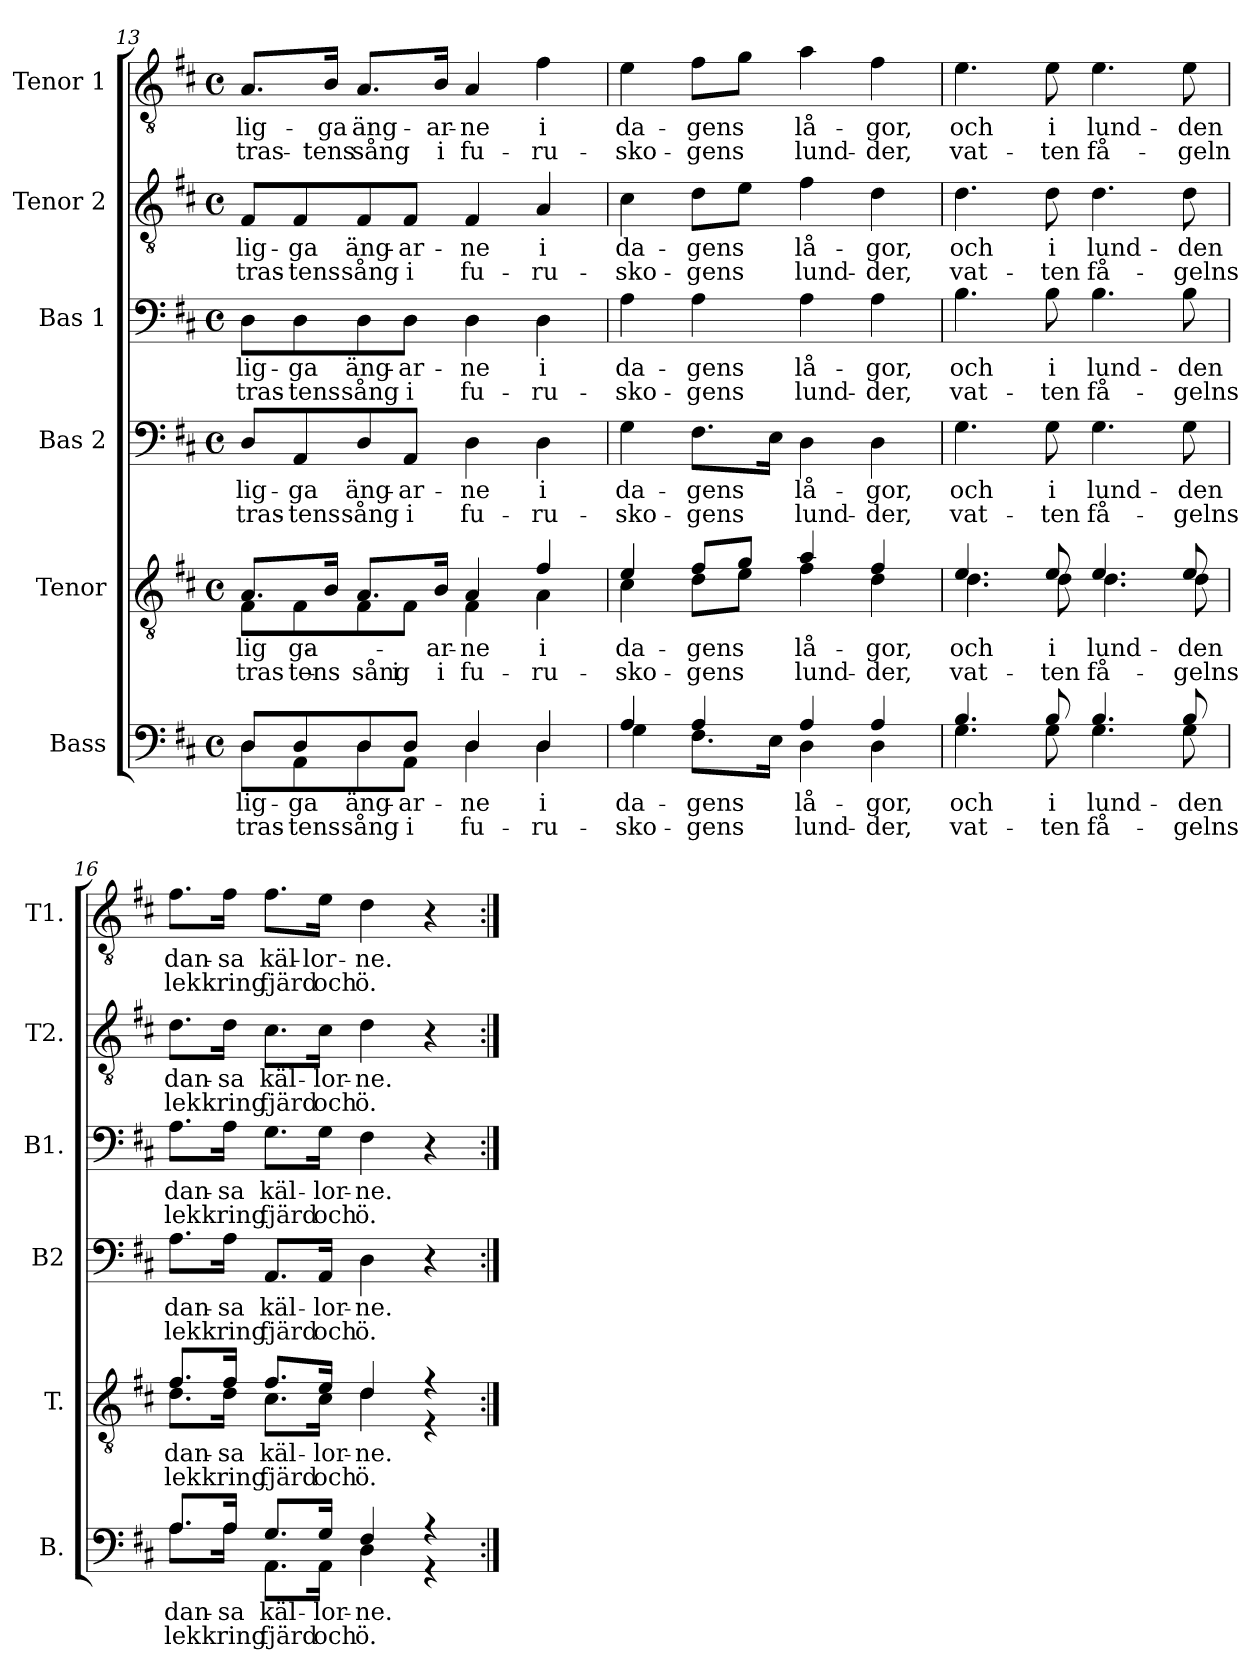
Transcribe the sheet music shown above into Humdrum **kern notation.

**kern	**text	**text	**kern	**text	**text	**kern	**text	**text	**kern	**text	**text	**kern	**text	**text	**kern	**text	**text
*part6	*part6	*part6	*part5	*part5	*part5	*part4	*part4	*part4	*part3	*part3	*part3	*part2	*part2	*part2	*part1	*part1	*part1
*staff6	*staff6	*staff6	*staff5	*staff5	*staff5	*staff4	*staff4	*staff4	*staff3	*staff3	*staff3	*staff2	*staff2	*staff2	*staff1	*staff1	*staff1
*I"Bass	*	*	*I"Tenor	*	*	*I"Bas 2	*	*	*I"Bas 1	*	*	*I"Tenor 2	*	*	*I"Tenor 1	*	*
*I'B.	*	*	*I'T.	*	*	*I'B2	*	*	*I'B1.	*	*	*I'T2.	*	*	*I'T1.	*	*
*clefF4	*	*	*clefGv2	*	*	*clefF4	*	*	*clefF4	*	*	*clefGv2	*	*	*clefGv2	*	*
*k[f#c#]	*	*	*k[f#c#]	*	*	*k[f#c#]	*	*	*k[f#c#]	*	*	*k[f#c#]	*	*	*k[f#c#]	*	*
*M4/4	*	*	*M4/4	*	*	*M4/4	*	*	*M4/4	*	*	*M4/4	*	*	*M4/4	*	*
*met(c)	*	*	*met(c)	*	*	*met(c)	*	*	*met(c)	*	*	*met(c)	*	*	*met(c)	*	*
=13	=13	=13	=13	=13	=13	=13	=13	=13	=13	=13	=13	=13	=13	=13	=13	=13	=13
!	!LO:LY:b	!LO:LY:b	!	!	!	!	!	!	!	!	!	!	!	!	!	!	!
*^	*	*	*	*	*	*	*	*	*	*	*	*	*	*	*	*	*
!	!	!LO:LY:b	!LO:LY:b	!	!LO:LY:b	!LO:LY:b	!	!	!	!	!	!	!	!	!	!	!	!
*	*	*	*	*^	*	*	*	*	*	*	*	*	*	*	*	*	*	*
!	!	!	!	!	!	!LO:LY:b	!LO:LY:b	!	!LO:LY:b	!LO:LY:b	!	!LO:LY:b	!LO:LY:b	!	!LO:LY:b	!LO:LY:b	!	!LO:LY:b	!LO:LY:b
8D/L	8D\L	lig-	tras-	8.A/L	8F#\L	lig-	tras-	8D/L	lig-	tras-	8D\L	lig-	tras-	8F#/L	lig-	tras-	8.A/L	lig-	tras-
!	!	!LO:LY:b	!LO:LY:b	!	!	!	!	!	!	!	!	!	!	!	!	!	!	!	!
!	!	!LO:LY:b	!LO:LY:b	!	!	!LO:LY:b	!LO:LY:b	!	!LO:LY:b	!LO:LY:b	!	!LO:LY:b	!LO:LY:b	!	!LO:LY:b	!LO:LY:b	!	!	!
8D/	8AA\	-ga	-tens	.	8F#\	-ga	-tens	8AA/	-ga	-tens	8D\	-ga	-tens	8F#/	-ga	-tens	.	.	.
!	!	!	!	!	!	!	!	!	!	!	!	!	!	!	!	!	!	!LO:LY:b	!LO:LY:b
.	.	.	.	16B/Jk	.	.	.	.	.	.	.	.	.	.	.	.	16B/Jk	-ga	-tens
!	!	!LO:LY:b	!LO:LY:b	!	!	!	!	!	!	!	!	!	!	!	!	!	!	!	!
!	!	!LO:LY:b	!LO:LY:b	!	!	!LO:LY:b	!LO:LY:b	!	!	!	!	!	!	!	!	!	!	!	!
!	!	!	!	!	!	!	!LO:LY:b	!	!LO:LY:b	!LO:LY:b	!	!LO:LY:b	!LO:LY:b	!	!LO:LY:b	!LO:LY:b	!	!LO:LY:b	!LO:LY:b
8D/	8D\	äng-	sång	8.A/L	8F#\	.	sång	8D/	äng-	sång	8D\	äng-	sång	8F#/	äng-	sång	8.A/L	äng-	sång
!	!	!LO:LY:b	!LO:LY:b	!	!	!	!	!	!	!	!	!	!	!	!	!	!	!	!
!	!	!LO:LY:b	!LO:LY:b	!	!	!	!LO:LY:b	!	!LO:LY:b	!LO:LY:b	!	!LO:LY:b	!LO:LY:b	!	!LO:LY:b	!LO:LY:b	!	!	!
8D/J	8AA\J	-ar-	i	.	8F#\J	.	i	8AA/J	-ar-	i	8D\J	-ar-	i	8F#/J	-ar-	i	.	.	.
!	!	!	!	!	!	!LO:LY:b	!LO:LY:b	!	!	!	!	!	!	!	!	!	!	!LO:LY:b	!LO:LY:b
.	.	.	.	16B/Jk	.	-ar-	i	.	.	.	.	.	.	.	.	.	16B/Jk	-ar-	i
!	!	!LO:LY:b	!LO:LY:b	!	!	!	!	!	!	!	!	!	!	!	!	!	!	!	!
!	!	!LO:LY:b	!LO:LY:b	!	!	!LO:LY:b	!LO:LY:b	!	!	!	!	!	!	!	!	!	!	!	!
!	!	!	!	!	!	!LO:LY:b	!LO:LY:b	!	!LO:LY:b	!LO:LY:b	!	!LO:LY:b	!LO:LY:b	!	!LO:LY:b	!LO:LY:b	!	!LO:LY:b	!LO:LY:b
4D/	4D\	-ne	fu-	4A/	4F#\	-ne	fu-	4D\	-ne	fu-	4D\	-ne	fu-	4F#/	-ne	fu-	4A/	-ne	fu-
!	!	!LO:LY:b	!LO:LY:b	!	!	!	!	!	!	!	!	!	!	!	!	!	!	!	!
!	!	!LO:LY:b	!LO:LY:b	!	!	!LO:LY:b	!LO:LY:b	!	!	!	!	!	!	!	!	!	!	!	!
!	!	!	!	!	!	!LO:LY:b	!LO:LY:b	!	!LO:LY:b	!LO:LY:b	!	!LO:LY:b	!LO:LY:b	!	!LO:LY:b	!LO:LY:b	!	!LO:LY:b	!LO:LY:b
4D/	4D\	i	-ru-	4f#/	4A\	i	-ru-	4D\	i	-ru-	4D\	i	-ru-	4A/	i	-ru-	4f#\	i	-ru-
=14	=14	=14	=14	=14	=14	=14	=14	=14	=14	=14	=14	=14	=14	=14	=14	=14	=14	=14	=14
!	!	!LO:LY:b	!LO:LY:b	!	!	!	!	!	!	!	!	!	!	!	!	!	!	!	!
!	!	!LO:LY:b	!LO:LY:b	!	!	!LO:LY:b	!LO:LY:b	!	!	!	!	!	!	!	!	!	!	!	!
!	!	!	!	!	!	!LO:LY:b	!LO:LY:b	!	!LO:LY:b	!LO:LY:b	!	!LO:LY:b	!LO:LY:b	!	!LO:LY:b	!LO:LY:b	!	!LO:LY:b	!LO:LY:b
4A/	4G\	da-	-sko-	4e/	4c#\	da-	-sko-	4G\	da-	-sko-	4A\	da-	-sko-	4c#\	da-	-sko-	4e\	da-	-sko-
!	!	!LO:LY:b	!LO:LY:b	!	!	!LO:LY:b	!LO:LY:b	!	!LO:LY:b	!LO:LY:b	!	!LO:LY:b	!LO:LY:b	!	!LO:LY:b	!LO:LY:b	!	!LO:LY:b	!LO:LY:b
4A/	8.F#\L	-gens	-gens	8f#/L	8d\L	-gens	-gens	8.F#\L	-gens	-gens	4A\	-gens	-gens	8d\L	-gens	-gens	8f#\L	-gens	-gens
.	.	.	.	8g/J	8e\J	.	.	.	.	.	.	.	.	8e\J	.	.	8g\J	.	.
.	16E\Jk	.	.	.	.	.	.	16E\Jk	.	.	.	.	.	.	.	.	.	.	.
!	!	!LO:LY:b	!LO:LY:b	!	!	!	!	!	!	!	!	!	!	!	!	!	!	!	!
!	!	!LO:LY:b	!LO:LY:b	!	!	!LO:LY:b	!LO:LY:b	!	!	!	!	!	!	!	!	!	!	!	!
!	!	!	!	!	!	!LO:LY:b	!LO:LY:b	!	!LO:LY:b	!LO:LY:b	!	!LO:LY:b	!LO:LY:b	!	!LO:LY:b	!LO:LY:b	!	!LO:LY:b	!LO:LY:b
4A/	4D\	lå-	lund-	4a/	4f#\	lå-	lund-	4D\	lå-	lund-	4A\	lå-	lund-	4f#\	lå-	lund-	4a\	lå-	lund-
!	!	!LO:LY:b	!LO:LY:b	!	!	!	!	!	!	!	!	!	!	!	!	!	!	!	!
!	!	!LO:LY:b	!LO:LY:b	!	!	!LO:LY:b	!LO:LY:b	!	!	!	!	!	!	!	!	!	!	!	!
!	!	!	!	!	!	!LO:LY:b	!LO:LY:b	!	!LO:LY:b	!LO:LY:b	!	!LO:LY:b	!LO:LY:b	!	!LO:LY:b	!LO:LY:b	!	!LO:LY:b	!LO:LY:b
4A/	4D\	-gor,	-der,	4f#/	4d\	-gor,	-der,	4D\	-gor,	-der,	4A\	-gor,	-der,	4d\	-gor,	-der,	4f#\	-gor,	-der,
=15	=15	=15	=15	=15	=15	=15	=15	=15	=15	=15	=15	=15	=15	=15	=15	=15	=15	=15	=15
!	!	!LO:LY:b	!LO:LY:b	!	!	!	!	!	!	!	!	!	!	!	!	!	!	!	!
!	!	!LO:LY:b	!LO:LY:b	!	!	!LO:LY:b	!LO:LY:b	!	!	!	!	!	!	!	!	!	!	!	!
!	!	!	!	!	!	!LO:LY:b	!LO:LY:b	!	!LO:LY:b	!LO:LY:b	!	!LO:LY:b	!LO:LY:b	!	!LO:LY:b	!LO:LY:b	!	!LO:LY:b	!LO:LY:b
4.B/	4.G\	och	vat-	4.e/	4.d\	och	vat-	4.G\	och	vat-	4.B\	och	vat-	4.d\	och	vat-	4.e\	och	vat-
!	!	!LO:LY:b	!LO:LY:b	!	!	!	!	!	!	!	!	!	!	!	!	!	!	!	!
!	!	!LO:LY:b	!LO:LY:b	!	!	!LO:LY:b	!LO:LY:b	!	!	!	!	!	!	!	!	!	!	!	!
!	!	!	!	!	!	!LO:LY:b	!LO:LY:b	!	!LO:LY:b	!LO:LY:b	!	!LO:LY:b	!LO:LY:b	!	!LO:LY:b	!LO:LY:b	!	!LO:LY:b	!LO:LY:b
8B/	8G\	i	-ten	8e/	8d\	i	-ten	8G\	i	-ten	8B\	i	-ten	8d\	i	-ten	8e\	i	-ten
!	!	!LO:LY:b	!LO:LY:b	!	!	!	!	!	!	!	!	!	!	!	!	!	!	!	!
!	!	!LO:LY:b	!LO:LY:b	!	!	!LO:LY:b	!LO:LY:b	!	!	!	!	!	!	!	!	!	!	!	!
!	!	!	!	!	!	!LO:LY:b	!LO:LY:b	!	!LO:LY:b	!LO:LY:b	!	!LO:LY:b	!LO:LY:b	!	!LO:LY:b	!LO:LY:b	!	!LO:LY:b	!LO:LY:b
4.B/	4.G\	lund-	få-	4.e/	4.d\	lund-	få-	4.G\	lund-	få-	4.B\	lund-	få-	4.d\	lund-	få-	4.e\	lund-	få-
!	!	!LO:LY:b	!LO:LY:b	!	!	!	!	!	!	!	!	!	!	!	!	!	!	!	!
!	!	!LO:LY:b	!LO:LY:b	!	!	!LO:LY:b	!LO:LY:b	!	!	!	!	!	!	!	!	!	!	!	!
!	!	!	!	!	!	!LO:LY:b	!	!	!LO:LY:b	!LO:LY:b	!	!LO:LY:b	!LO:LY:b	!	!LO:LY:b	!LO:LY:b	!	!LO:LY:b	!LO:LY:b
8B/	8G\	-den	-gelns	8e/	8d\	-den	-gelns	8G\	-den	-gelns	8B\	-den	-gelns	8d\	-den	-gelns	8e\	-den	-geln
!!LO:PB:g=z
=16	=16	=16	=16	=16	=16	=16	=16	=16	=16	=16	=16	=16	=16	=16	=16	=16	=16	=16	=16
!	!	!LO:LY:b	!LO:LY:b	!	!	!	!	!	!	!	!	!	!	!	!	!	!	!	!
!	!	!LO:LY:b	!LO:LY:b	!	!	!LO:LY:b	!LO:LY:b	!	!	!	!	!	!	!	!	!	!	!	!
!	!	!	!	!	!	!LO:LY:b	!LO:LY:b	!	!LO:LY:b	!LO:LY:b	!	!LO:LY:b	!LO:LY:b	!	!LO:LY:b	!LO:LY:b	!	!LO:LY:b	!LO:LY:b
8.A/L	8.A\L	dan-	lek	8.f#/L	8.d\L	dan-	lek	8.A\L	dan-	lek	8.A\L	dan-	lek	8.d\L	dan-	lek	8.f#\L	dan-	lek
!	!	!LO:LY:b	!LO:LY:b	!	!	!	!	!	!	!	!	!	!	!	!	!	!	!	!
!	!	!LO:LY:b	!LO:LY:b	!	!	!LO:LY:b	!LO:LY:b	!	!	!	!	!	!	!	!	!	!	!	!
!	!	!	!	!	!	!LO:LY:b	!LO:LY:b	!	!LO:LY:b	!LO:LY:b	!	!LO:LY:b	!LO:LY:b	!	!LO:LY:b	!LO:LY:b	!	!LO:LY:b	!LO:LY:b
16A/Jk	16A\Jk	-sa	kring	16f#/Jk	16d\Jk	-sa	kring	16A\Jk	-sa	kring	16A\Jk	-sa	kring	16d\Jk	-sa	kring	16f#\Jk	-sa	kring
!	!	!LO:LY:b	!LO:LY:b	!	!	!	!	!	!	!	!	!	!	!	!	!	!	!	!
!	!	!LO:LY:b	!LO:LY:b	!	!	!LO:LY:b	!LO:LY:b	!	!	!	!	!	!	!	!	!	!	!	!
!	!	!	!	!	!	!LO:LY:b	!LO:LY:b	!	!LO:LY:b	!LO:LY:b	!	!LO:LY:b	!LO:LY:b	!	!LO:LY:b	!LO:LY:b	!	!LO:LY:b	!LO:LY:b
8.G/L	8.AA\L	käl-	fjärd	8.f#/L	8.c#\L	käl-	fjärd	8.AA/L	käl-	fjärd	8.G\L	käl-	fjärd	8.c#\L	käl-	fjärd	8.f#\L	käl-	fjärd
!	!	!LO:LY:b	!LO:LY:b	!	!	!	!	!	!	!	!	!	!	!	!	!	!	!	!
!	!	!LO:LY:b	!LO:LY:b	!	!	!LO:LY:b	!LO:LY:b	!	!	!	!	!	!	!	!	!	!	!	!
!	!	!	!	!	!	!LO:LY:b	!LO:LY:b	!	!LO:LY:b	!LO:LY:b	!	!LO:LY:b	!LO:LY:b	!	!LO:LY:b	!LO:LY:b	!	!LO:LY:b	!LO:LY:b
16G/Jk	16AA\Jk	-lor-	och	16e/Jk	16c#\Jk	-lor-	och	16AA/Jk	-lor-	och	16G\Jk	-lor-	och	16c#\Jk	-lor-	och	16e\Jk	-lor-	och
!	!	!LO:LY:b	!LO:LY:b	!	!	!	!	!	!	!	!	!	!	!	!	!	!	!	!
!	!	!LO:LY:b	!LO:LY:b	!	!	!LO:LY:b	!LO:LY:b	!	!	!	!	!	!	!	!	!	!	!	!
!	!	!	!	!	!	!LO:LY:b	!LO:LY:b	!	!LO:LY:b	!LO:LY:b	!	!LO:LY:b	!LO:LY:b	!	!LO:LY:b	!LO:LY:b	!	!LO:LY:b	!LO:LY:b
4F#/	4D\	-ne.	ö.	4d/	4d\	-ne.	ö.	4D\	-ne.	ö.	4F#\	-ne.	ö.	4d\	-ne.	ö.	4d\	-ne.	ö.
4rGG	4rA	.	.	4rE	4rf	.	.	4r	.	.	4r	.	.	4r	.	.	4r	.	.
*v	*v	*	*	*	*	*	*	*	*	*	*	*	*	*	*	*	*	*	*
*	*	*	*v	*v	*	*	*	*	*	*	*	*	*	*	*	*	*	*
=:|!	=:|!	=:|!	=:|!	=:|!	=:|!	=:|!	=:|!	=:|!	=:|!	=:|!	=:|!	=:|!	=:|!	=:|!	=:|!	=:|!	=:|!
*-	*-	*-	*-	*-	*-	*-	*-	*-	*-	*-	*-	*-	*-	*-	*-	*-	*-
